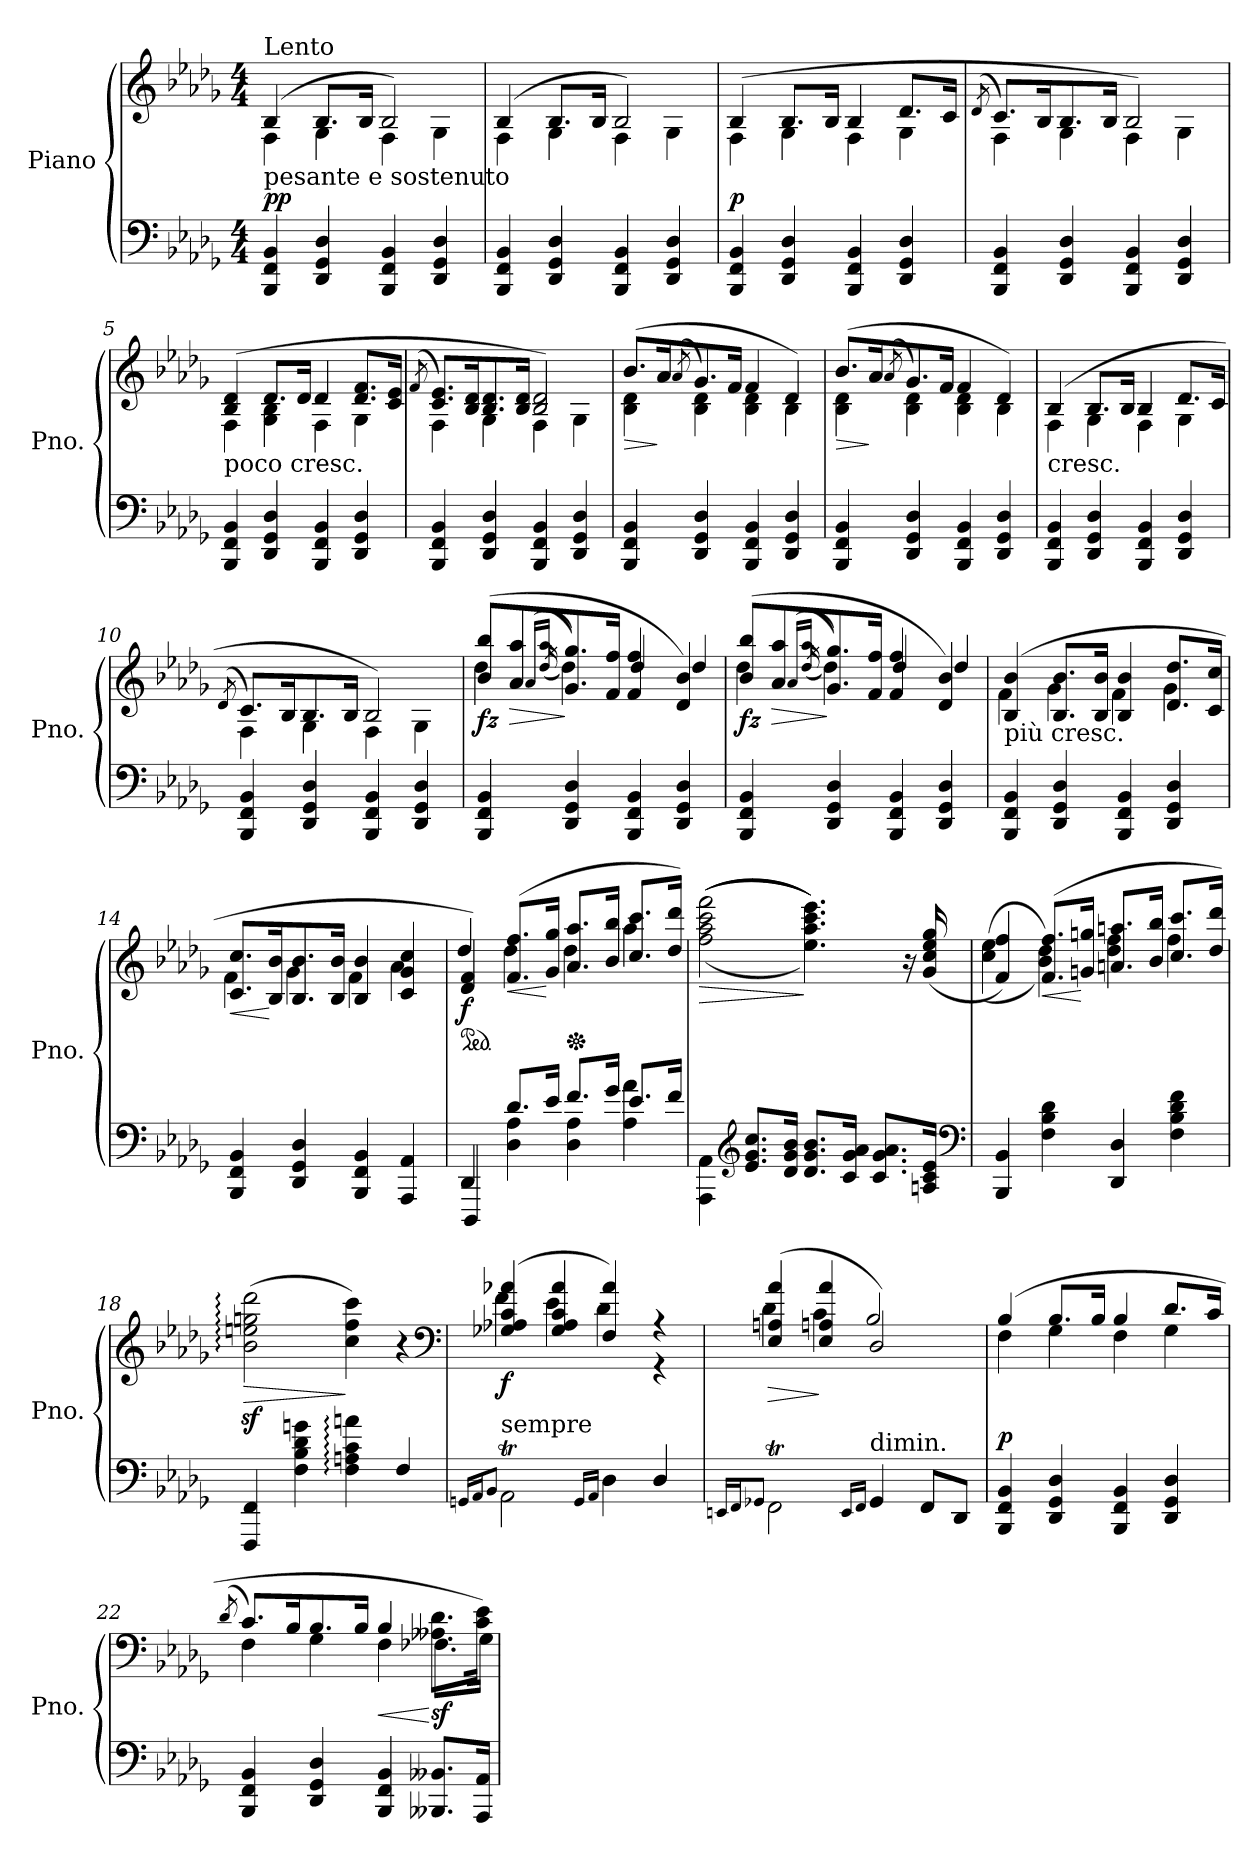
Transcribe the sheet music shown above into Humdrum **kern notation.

**kern	**kern	**dynam
*part1	*part1	*part1
*staff2	*staff1	*staff1/2
*I"Piano	*	*
*I'Pno.	*	*
*clefF4	*clefG2	*
*k[b-e-a-d-g-]	*k[b-e-a-d-g-]	*
*D-:	*D-:	*
*M4/4	*M4/4	*
=1	=1	=1
*	*^	*
!	!LO:TX:a:t=Lento	!	!
!LO:TX:a:t=pesante e sostenuto	!	!	!
!	!	!	!LO:DY:a=2
4BBB-/ 4FF/ 4BB-/	(4B-/	4F\	pp
4DD-/ 4GG-/ 4D-/	8.B-/L	4G-\	.
.	16B-/Jk	.	.
4BBB-/ 4FF/ 4BB-/	2B-/)	4F\	.
4DD-/ 4GG-/ 4D-/	.	4G-\	.
=2	=2	=2	=2
4BBB-/ 4FF/ 4BB-/	(4B-/	4F\	.
4DD-/ 4GG-/ 4D-/	8.B-/L	4G-\	.
.	16B-/Jk	.	.
4BBB-/ 4FF/ 4BB-/	2B-/)	4F\	.
4DD-/ 4GG-/ 4D-/	.	4G-\	.
=3	=3	=3	=3
!	!	!	!LO:DY:a=2
4BBB-/ 4FF/ 4BB-/	(4B-/	4F\	p
4DD-/ 4GG-/ 4D-/	8.B-/L	4G-\	.
.	16B-/Jk	.	.
4BBB-/ 4FF/ 4BB-/	4B-/	4F\	.
4DD-/ 4GG-/ 4D-/	8.d-/L	4G-\	.
.	16c/Jk	.	.
=4	=4	=4	=4
.	(8qd-/	.	.
4BBB-/ 4FF/ 4BB-/	8.c/L)	4F\	.
.	16B-/K	.	.
4DD-/ 4GG-/ 4D-/	8.B-/	4G-\	.
.	16B-/Jk	.	.
4BBB-/ 4FF/ 4BB-/	2B-/)	4F\	.
4DD-/ 4GG-/ 4D-/	.	4G-\	.
=5	=5	=5	=5
!LO:TX:a:t=poco cresc.	!	!	!
4BBB-/ 4FF/ 4BB-/	(4B-/ 4d-/	4F\	.
4DD-/ 4GG-/ 4D-/	8.d-/L	4G-\ 4B-\	.
.	16d-/Jk	.	.
4BBB-/ 4FF/ 4BB-/	4d-/	4F\	.
4DD-/ 4GG-/ 4D-/	8.d-/ 8.f/L	4G-\	.
.	16c/ 16e-/Jk	.	.
!!LO:LB:g=z	!!
=6	=6	=6	=6
.	(8qf/	.	.
4BBB-/ 4FF/ 4BB-/	8.c/ 8.e-/L)	4F\	.
.	16B-/ 16d-/K	.	.
4DD-/ 4GG-/ 4D-/	8.B-/ 8.d-/	4G-\	.
.	16B-/ 16d-/Jk	.	.
4BBB-/ 4FF/ 4BB-/	2B-/ 2d-/)	4F\	.
4DD-/ 4GG-/ 4D-/	.	4G-\	.
=7	=7	=7	=7
!	!	!	!LO:HP:b
4BBB-/ 4FF/ 4BB-/	(8.b-/L	4B-\ 4d-\	>
.	16a-/K	.	]
.	(8qa-/	.	.
4DD-/ 4GG-/ 4D-/	8.g-/)	4B-\ 4d-\	.
.	16f/Jk	.	.
4BBB-/ 4FF/ 4BB-/	4f/	4B-\ 4d-\	.
4DD-/ 4GG-/ 4D-/	4d-/)	4B-\	.
=8	=8	=8	=8
!	!	!	!LO:HP:b
4BBB-/ 4FF/ 4BB-/	(8.b-/L	4B-\ 4d-\	>
.	16a-/K	.	]
.	(8qa-/	.	.
4DD-/ 4GG-/ 4D-/	8.g-/)	4B-\ 4d-\	.
.	16f/Jk	.	.
4BBB-/ 4FF/ 4BB-/	4f/	4B-\ 4d-\	.
4DD-/ 4GG-/ 4D-/	4d-/)	4B-\	.
=9	=9	=9	=9
!LO:TX:a:t=cresc.	!	!	!
4BBB-/ 4FF/ 4BB-/	(4B-/	4F\	.
4DD-/ 4GG-/ 4D-/	8.B-/L	4G-\	.
.	16B-/Jk	.	.
4BBB-/ 4FF/ 4BB-/	4B-/	4F\	.
4DD-/ 4GG-/ 4D-/	8.d-/L	4G-\	.
.	16c/Jk	.	.
!!LO:LB:g=z	!!
=10	=10	=10	=10
.	(8qd-/	.	.
4BBB-/ 4FF/ 4BB-/	8.c/L)	4F\	.
.	16B-/K	.	.
4DD-/ 4GG-/ 4D-/	8.B-/	4G-\	.
.	16B-/Jk	.	.
4BBB-/ 4FF/ 4BB-/	2B-/)	4F\	.
4DD-/ 4GG-/ 4D-/	.	4G-\	.
=11	=11	=11	=11
!	!	!	!LO:DY:b
4BBB-/ 4FF/ 4BB-/	(8b-/ 8bb-/L	4dd-\	fz
!	!	!	!LO:HP:b
.	8a-/ 8aa-/	.	>
.	(16qa-/LL	.	.
.	(16qaa-/JJ	(16qdd-/	.
4DD-/ 4GG-/ 4D-/	8.g-/ 8.gg-/))	4dd-\)	]
.	16f/ 16ff/Jk	.	.
4BBB-/ 4FF/ 4BB-/	4f/ 4ff/	4dd-/	.
4DD-/ 4GG-/ 4D-/	4d-/ 4b-/)	4dd-/	.
=12	=12	=12	=12
!	!	!	!LO:DY:b
4BBB-/ 4FF/ 4BB-/	(8b-/ 8bb-/L	4dd-\	fz
!	!	!	!LO:HP:b
.	8a-/ 8aa-/	.	>
.	(16qa-/LL	.	.
.	(16qaa-/JJ	(16qdd-/	.
4DD-/ 4GG-/ 4D-/	8.g-/ 8.gg-/))	4dd-\)	]
.	16f/ 16ff/Jk	.	.
4BBB-/ 4FF/ 4BB-/	4f/ 4ff/	4dd-/	.
4DD-/ 4GG-/ 4D-/	4d-/ 4b-/)	4dd-/	.
=13	=13	=13	=13
!	!LO:TX:b:t=più cresc.	!	!
4BBB-/ 4FF/ 4BB-/	(4B-/ 4b-/	4f\	.
4DD-/ 4GG-/ 4D-/	8.B-/ 8.b-/L	4g-\	.
.	16B-/ 16b-/Jk	.	.
4BBB-/ 4FF/ 4BB-/	4B-/ 4b-/	4f\	.
4DD-/ 4GG-/ 4D-/	8.d-/ 8.dd-/L	4g-\	.
.	16c/ 16cc/Jk	.	.
!!LO:LB:g=z	!!
=14	=14	=14	=14
!	!	!	!LO:HP:b
4BBB-/ 4FF/ 4BB-/	8.c/ 8.cc/L	4f\	<
.	16B-/ 16b-/K	.	[
4DD-/ 4GG-/ 4D-/	8.B-/ 8.b-/	4g-\	.
.	16B-/ 16b-/Jk	.	.
4BBB-/ 4FF/ 4BB-/	4B-/ 4b-/	4f\	.
4AAA-/ 4AA-/	4c/ 4g-/ 4cc/	4a-\	.
=15	=15	=15	=15
*^	*	*	*
*	*	*ped	*	*
!	!	!	!	!LO:DY:b
4DD-/	4DDD-/	4d-/ 4f/)	4dd-/	f
!	!	!	!	!LO:HP:b
8.d-/L	4D-\ 4A-\	(8.f/ 8.ff/L	4dd-\	<
16e-/Jk	.	16g-/ 16gg-/Jk	.	[
*	*	*Xped	*	*
8.f/L	4D-\ 4A-\	8.a-/ 8.aa-/L	4dd-\	.
16g-/Jk	.	16b-/ 16bb-/Jk	.	.
8.e-/L	4A-\ 4a-\	8.cc/ 8.ccc/L	4aa-\	.
16f/Jk	.	16dd-/ 16ddd-/Jk)	.	.
*v	*v	*	*	*
*	*v	*v	*
=16	=16	=16
!	!	!LO:HP:b
4AAA-\ 4AA-\	((((2ff\ 2aa-\ 2ccc\ 2fff\	>
*clefG2	*	*
8.e-/ 8.g-/ 8.cc/L	.	.
16d-/ 16g-/ 16b-/Jk	.	.
8.d-/ 8.g-/ 8.b-/L	4.ee-\ 4.aa-\ 4.ccc\ 4.eee-\))))	]
16c/ 16g-/ 16a-/Jk	.	.
8.c/ 8.g-/ 8.a-/L	.	.
.	16r	.
16An/ 16c/ 16e-/Jk	(16g-/ 16cc/ 16ee-/ 16gg-/	.
*clefF4	*	*
=17	=17	=17
*	*^	*
4BBB-/ 4BB-/	4f/ 4ff/)	((4cc\ 4ee-\	.
!	!	!	!LO:HP:b
4F\ 4B-\ 4d-\	(8.f/ 8.ff/L	4b-\ 4dd-\))	<
.	16gn/ 16ggn/Jk	.	[
4DD-/ 4D-/	8.an/ 8.aan/L	4dd-\ 4ff\	.
.	16b-/ 16bb-/Jk	.	.
4F\ 4B-\ 4d-\ 4f\	8.cc/ 8.ccc/L	4ff\	.
.	16dd-/ 16ddd-/Jk)	.	.
*	*v	*v	*
!!LO:LB:g=z
=18	=18	=18
!	!	!LO:HP:b
4FFF/ 4FF/	(2b-\z<: 2een\z<: 2ggn\z<: 2ddd-\z<:	>
4F\ 4B-\ 4d-\ 4gn\	.	.
4F\: 4An\: 4c\: 4an\:	4cc\ 4ff\ 4ccc\)	]
4F/	4r	.
*	*clefF4	*
=19	=19	=19
16qGGn/LL	.	.
16qAA-/J	.	.
8qBB-/J	.	.
*	*^	*
!LO:TX:a:t=sempre	!	!	!
!	!	!	!LO:DY:b
2AA-T\	(4G-X/ 4A-X/ 4c/ 4a-X/	4f\	f
.	4G-/ 4A-/ 4c/ 4a-/	4e-\	.
16qGG/LL	.	.	.
16qAA-/JJ	.	.	.
4D-\	4F/ 4a-/)	4d-\	.
4D-/	4r	4r	.
=20	=20	=20	=20
16qEEn/LL	.	.	.
16qFF/J	.	.	.
8qGG-X/J	.	.	.
!	!	!	!LO:HP:b
2FFt\	(4E-/ 4An/ 4a-/	4d-\	>
.	4E-/ 4An/ 4a-/	4c\	]
16qEE/LL	.	.	.
16qFF/JJ	.	.	.
!LO:TX:a:t=dimin.	!	!	!
4GG-/	2D-/)	2B-/	.
8FF/L	.	.	.
8DD-/J	.	.	.
=21	=21	=21	=21
!	!	!	!LO:DY:a=2
4BBB-/ 4FF/ 4BB-/	(4B-/	4F\	p
4DD-/ 4GG-/ 4D-/	8.B-/L	4G-\	.
.	16B-/Jk	.	.
4BBB-/ 4FF/ 4BB-/	4B-/	4F\	.
4DD-/ 4GG-/ 4D-/	8.d-/L	4G-\	.
.	16c/Jk	.	.
!!LO:PB:g=z	!!
=22	=22	=22	=22
.	(8qd-/	.	.
4BBB-/ 4FF/ 4BB-/	8.c/L)	4F\	.
.	16B-/K	.	.
4DD-/ 4GG-/ 4D-/	8.B-/	4G-\	.
.	16B-/Jk	.	.
!	!	!	!LO:HP:b
4BBB-/ 4FF/ 4BB-/	4B-/	4F\	<
!	!	!	!LO:DY:n=1:b
8.BBB--X/ 8.BB--X/L	8.A--X\ 8.d-\L	8.F-X\L	[ sf
16AAA-/ 16AA-/Jk	16c\ 16e-\Jk)	16G-\Jk	.
*	*v	*v	*
=	=	=
*-	*-	*-
